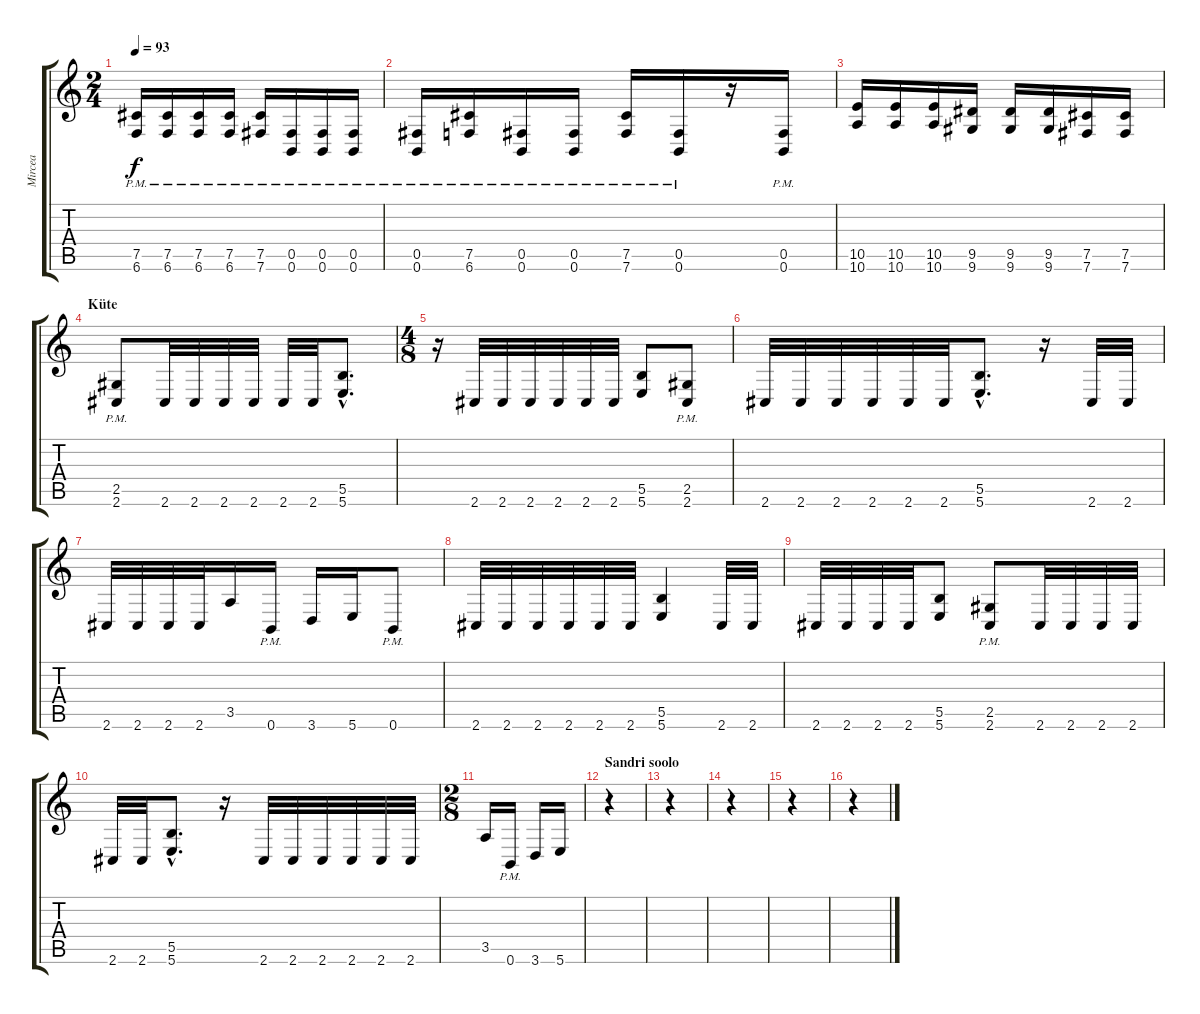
\track ("Mircea" "Mircea") {instrument distortionguitar}
\staff {score tabs}
\tuning (Db4 Ab3 E3 B2 Gb2 B1) {hide}
\ts (2 4)
\tempo 93
\clef g2
\ks c
(7.5{pm} 6.6{pm}).16{dy f} (7.5{pm} 6.6{pm}).16 (7.5{pm} 6.6{pm}).16 (7.5{pm} 6.6{pm}).16 (7.5{pm} 7.6{pm}).16 (0.5{pm} 0.6{pm}).16 (0.5{pm} 0.6{pm}).16 (0.5{pm} 0.6{pm}).16 |
(0.5{pm} 0.6{pm}).16 (7.5{pm} 6.6{pm}).16 (0.5{pm} 0.6{pm}).16 (0.5{pm} 0.6{pm}).16 (7.5{pm} 7.6{pm}).16 (0.5{pm} 0.6{pm}).16 r.16 (0.5{pm} 0.6{pm}).16 |
(10.5 10.6).16 (10.5 10.6).16 (10.5 10.6).16 (9.5 9.6).16 (9.5 9.6).16 (9.5 9.6).16 (7.5 7.6).16 (7.5 7.6).16 |
\section ("" "Küte")
(2.5{pm} 2.6{pm}).8 2.6.32 2.6.32 2.6.32 2.6.32 2.6.32 2.6.32 (5.5{hac} 5.6{hac}).8{d} |
\ts (4 8)
r.16 2.6.32 2.6.32 2.6.32 2.6.32 2.6.32 2.6.32 (5.5 5.6).8 (2.5{pm} 2.6{pm}).8 |
2.6.32 2.6.32 2.6.32 2.6.32 2.6.32 2.6.32 (5.5{hac} 5.6{hac}).8{d} r.16 2.6.32 2.6.32 |
2.6.32 2.6.32 2.6.32 2.6.32 3.5.16 0.6{pm}.16 3.6.16 5.6.16 0.6{pm}.8 |
2.6.32 2.6.32 2.6.32 2.6.32 2.6.32 2.6.32 (5.5 5.6).4 2.6.32 2.6.32 |
2.6.32 2.6.32 2.6.32 2.6.32 (5.5 5.6).8 (2.5{pm} 2.6{pm}).8 2.6.32 2.6.32 2.6.32 2.6.32 |
2.6.32 2.6.32 (5.5{hac} 5.6{hac}).8{d} r.16 2.6.32 2.6.32 2.6.32 2.6.32 2.6.32 2.6.32 |
\ts (2 8)
3.5.16 0.6{pm}.16 3.6.16 5.6.16 |
\section ("" "Sandri soolo")
r.4 |
r.4 |
r.4 |
r.4 |
r.4
